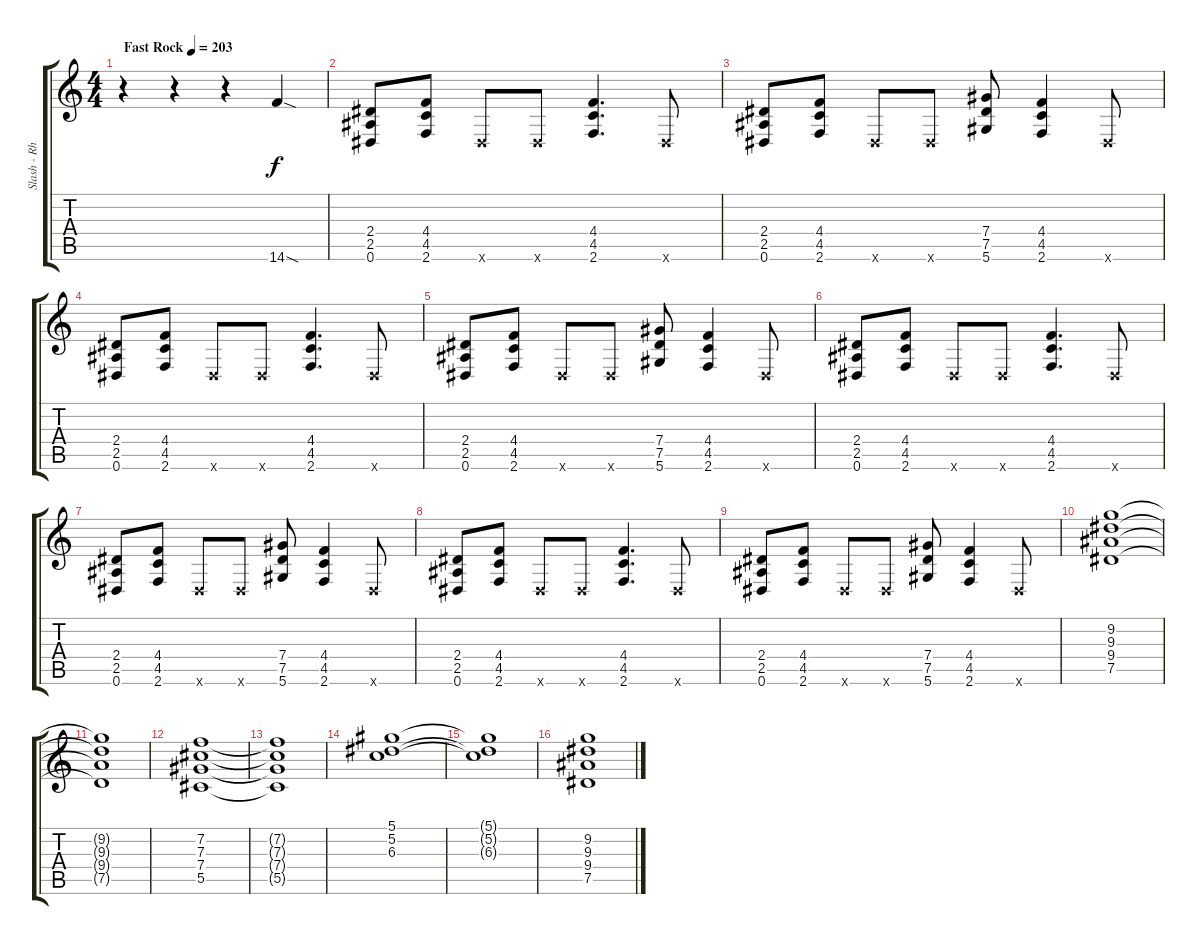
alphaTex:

\track ("Slash - Rhythm" "Slash - Rh") {instrument distortionguitar}
\staff {score tabs}
\tuning (Eb4 Bb3 Gb3 Db3 Ab2 Eb2) {hide}
\ts (4 4)
\tempo (203 "Fast Rock")
\clef g2
\ks c
r.4{dy f instrument distortionguitar} r.4 r.4 14.6{sod}.4 |
(2.4 2.5 0.6).8 (4.4 4.5 2.6).8 0.6{x}.8 0.6{x}.8 (4.4 4.5 2.6).4{d} 0.6{x}.8 |
(2.4 2.5 0.6).8 (4.4 4.5 2.6).8 0.6{x}.8 0.6{x}.8 (7.4 7.5 5.6).8 (4.4 4.5 2.6).4 0.6{x}.8 |
(2.4 2.5 0.6).8 (4.4 4.5 2.6).8 0.6{x}.8 0.6{x}.8 (4.4 4.5 2.6).4{d} 0.6{x}.8 |
(2.4 2.5 0.6).8 (4.4 4.5 2.6).8 0.6{x}.8 0.6{x}.8 (7.4 7.5 5.6).8 (4.4 4.5 2.6).4 0.6{x}.8 |
(2.4 2.5 0.6).8 (4.4 4.5 2.6).8 0.6{x}.8 0.6{x}.8 (4.4 4.5 2.6).4{d} 0.6{x}.8 |
(2.4 2.5 0.6).8 (4.4 4.5 2.6).8 0.6{x}.8 0.6{x}.8 (7.4 7.5 5.6).8 (4.4 4.5 2.6).4 0.6{x}.8 |
(2.4 2.5 0.6).8 (4.4 4.5 2.6).8 0.6{x}.8 0.6{x}.8 (4.4 4.5 2.6).4{d} 0.6{x}.8 |
(2.4 2.5 0.6).8 (4.4 4.5 2.6).8 0.6{x}.8 0.6{x}.8 (7.4 7.5 5.6).8 (4.4 4.5 2.6).4 0.6{x}.8 |
(9.2 9.3 9.4 7.5).1 |
(9.2{t} 9.3{t} 9.4{t} 7.5{t}).1 |
(7.2 7.3 7.4 5.5).1 |
(7.2{t} 7.3{t} 7.4{t} 5.5{t}).1 |
(5.1 5.2 6.3).1 |
(5.1{t} 5.2{t} 6.3{t}).1 |
(9.2 9.3 9.4 7.5).1
